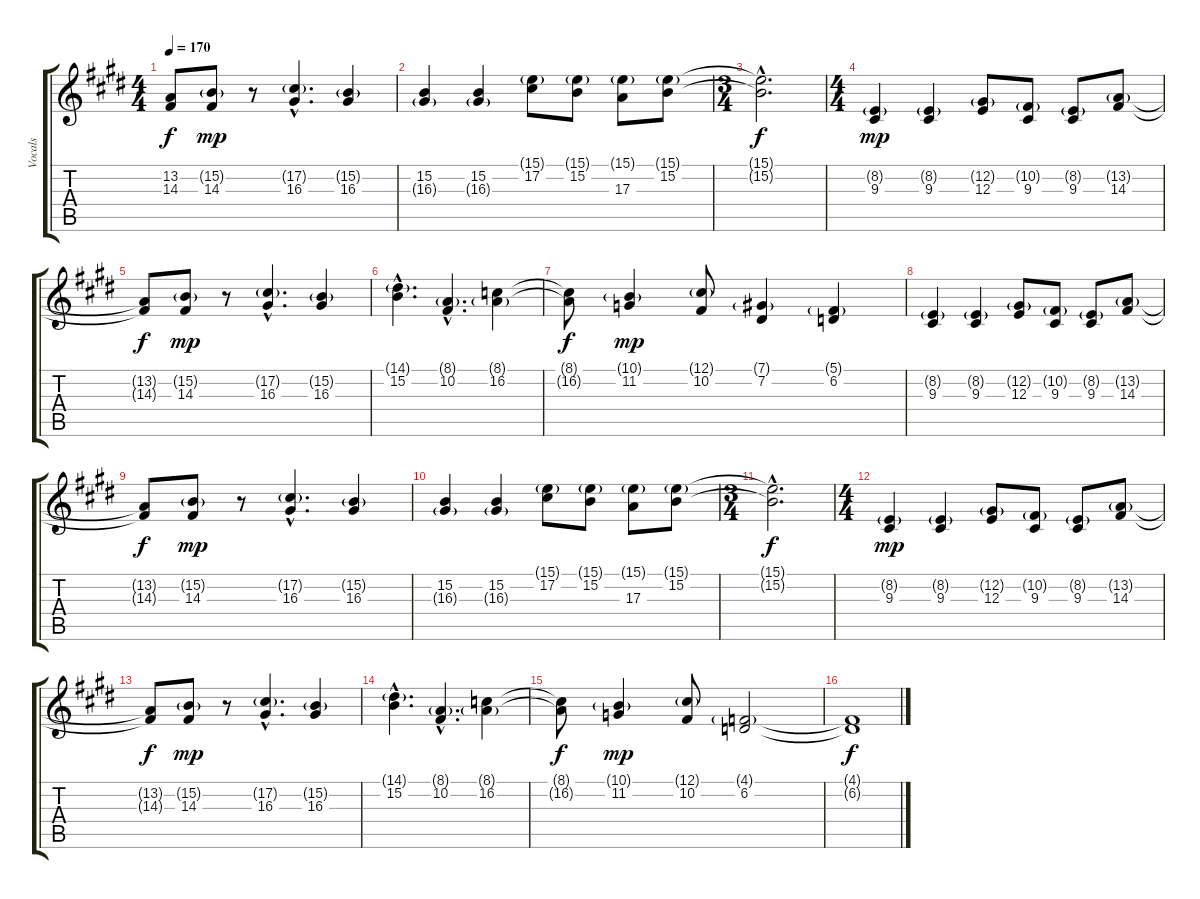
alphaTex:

\track ("Vocals" "Vocals") {instrument englishhorn}
\staff {score tabs}
\tuning (Db4 Ab3 E3 B2 Gb2 Db2) {hide}
\ts (4 4)
\tempo 170
\clef g2
\ks c#minor
(13.2{t} 14.3{t}).8{dy f} (15.2{g} 14.3).8{dy mp} r.8 (17.2{g hac} 16.3{hac}).4{d} (15.2{g} 16.3).4 |
(15.2 16.3{g}).4 (15.2 16.3{g}).4 (15.1{g} 17.2).8 (15.1{g} 15.2).8 (15.1{g} 17.3).8 (15.1{g} 15.2).8 |
\ts (3 4)
(15.1{hac t} 15.2{hac t}).2{d dy f} |
\ts (4 4)
(8.2{g} 9.3).4{dy mp} (8.2{g} 9.3).4 (12.2{g} 12.3).8 (10.2{g} 9.3).8 (8.2{g} 9.3).8 (13.2{g} 14.3).8 |
(13.2{t} 14.3{t}).8{dy f} (15.2{g} 14.3).8{dy mp} r.8 (17.2{g hac} 16.3{hac}).4{d} (15.2{g} 16.3).4 |
(14.1{g hac} 15.2{hac}).4{d} (8.1{g hac} 10.2{hac}).4{d} (8.1{g} 16.2).4 |
(8.1{t} 16.2{t}).8{dy f} (10.1{g} 11.2).4{dy mp} (12.1{g} 10.2).8 (7.1{g} 7.2).4 (5.1{g} 6.2).4 |
(8.2{g} 9.3).4 (8.2{g} 9.3).4 (12.2{g} 12.3).8 (10.2{g} 9.3).8 (8.2{g} 9.3).8 (13.2{g} 14.3).8 |
(13.2{t} 14.3{t}).8{dy f} (15.2{g} 14.3).8{dy mp} r.8 (17.2{g hac} 16.3{hac}).4{d} (15.2{g} 16.3).4 |
(15.2 16.3{g}).4 (15.2 16.3{g}).4 (15.1{g} 17.2).8 (15.1{g} 15.2).8 (15.1{g} 17.3).8 (15.1{g} 15.2).8 |
\ts (3 4)
(15.1{hac t} 15.2{hac t}).2{d dy f} |
\ts (4 4)
(8.2{g} 9.3).4{dy mp} (8.2{g} 9.3).4 (12.2{g} 12.3).8 (10.2{g} 9.3).8 (8.2{g} 9.3).8 (13.2{g} 14.3).8 |
(13.2{t} 14.3{t}).8{dy f} (15.2{g} 14.3).8{dy mp} r.8 (17.2{g hac} 16.3{hac}).4{d} (15.2{g} 16.3).4 |
(14.1{g hac} 15.2{hac}).4{d} (8.1{g hac} 10.2{hac}).4{d} (8.1{g} 16.2).4 |
(8.1{t} 16.2{t}).8{dy f} (10.1{g} 11.2).4{dy mp} (12.1{g} 10.2).8 (4.1{g} 6.2).2 |
(4.1{t} 6.2{t}).1{dy f}
